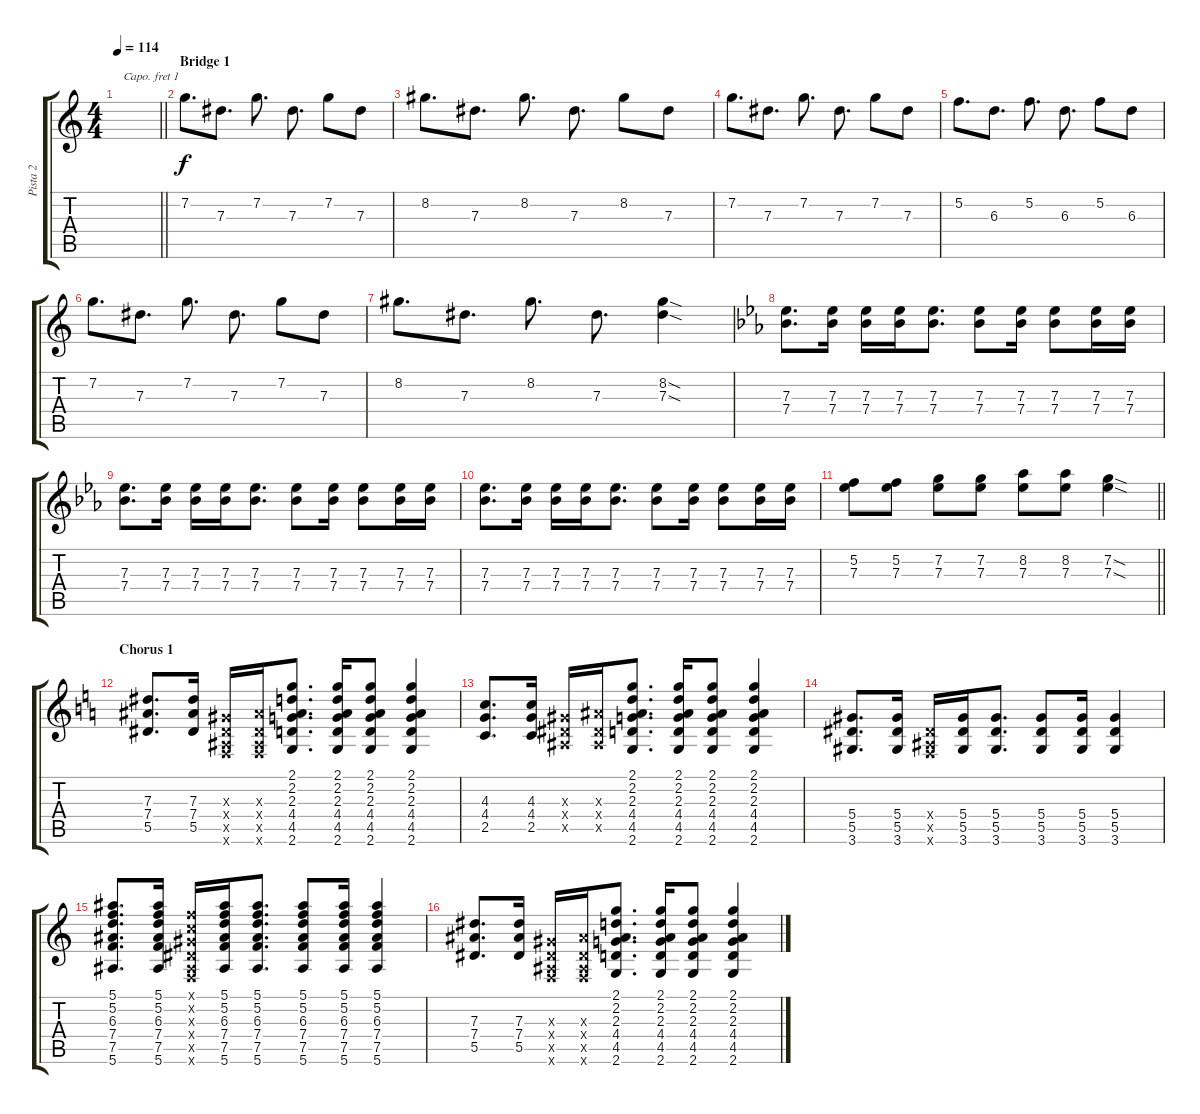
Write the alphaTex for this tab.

\track ("Pista 2" "Pista 2") {instrument overdrivenguitar}
\staff {score tabs}
\capo 1
\tuning (E4 B3 G3 D3 A2 E2) {hide}
\ts (4 4)
\tempo 114
\clef g2
\barLineRight lightlight
\ks c
|
\section ("" "Bridge 1")
7.2.8{d} 7.3.8{d} 7.2.8{d} 7.3.8{d} 7.2.8 7.3.8 |
8.2.8{d} 7.3.8{d} 8.2.8{d} 7.3.8{d} 8.2.8 7.3.8 |
7.2.8{d} 7.3.8{d} 7.2.8{d} 7.3.8{d} 7.2.8 7.3.8 |
5.2.8{d} 6.3.8{d} 5.2.8{d} 6.3.8{d} 5.2.8 6.3.8 |
7.2.8{d} 7.3.8{d} 7.2.8{d} 7.3.8{d} 7.2.8 7.3.8 |
8.2.8{d} 7.3.8{d} 8.2.8{d} 7.3.8{d} (8.2{sod} 7.3{sod}).4 |
\ks eb
(7.3 7.4).8{d} (7.3 7.4).16 (7.3 7.4).16 (7.3 7.4).16 (7.3 7.4).8{d} (7.3 7.4).8 (7.3 7.4).16 (7.3 7.4).8 (7.3 7.4).16 (7.3 7.4).16 |
(7.3 7.4).8{d} (7.3 7.4).16 (7.3 7.4).16 (7.3 7.4).16 (7.3 7.4).8{d} (7.3 7.4).8 (7.3 7.4).16 (7.3 7.4).8 (7.3 7.4).16 (7.3 7.4).16 |
(7.3 7.4).8{d} (7.3 7.4).16 (7.3 7.4).16 (7.3 7.4).16 (7.3 7.4).8{d} (7.3 7.4).8 (7.3 7.4).16 (7.3 7.4).8 (7.3 7.4).16 (7.3 7.4).16 |
\barLineRight lightlight
(5.2 7.3).8 (5.2 7.3).8 (7.2 7.3).8 (7.2 7.3).8 (8.2 7.3).8 (8.2 7.3).8 (7.2{sod} 7.3{sod}).4 |
\section ("" "Chorus 1")
\ks c
(7.3 7.4 5.5).8{d} (7.3 7.4 5.5).16 (0.3{x} 0.4{x} 0.5{x} 0.6{x}).16 (2.3{x} 0.4{x} 0.5{x} 0.6{x}).16 (2.1 2.2 2.3 4.4 4.5 2.6).8{d} (2.1 2.2 2.3 4.4 4.5 2.6).16 (2.1 2.2 2.3 4.4 4.5 2.6).8 (2.1 2.2 2.3 4.4 4.5 2.6).4 |
(4.3 4.4 2.5).8{d} (4.3 4.4 2.5).16 (0.3{x} 0.4{x} 0.5{x}).16 (2.3{x} 0.4{x} 0.5{x}).16 (2.1 2.2 2.3 4.4 4.5 2.6).8{d} (2.1 2.2 2.3 4.4 4.5 2.6).16 (2.1 2.2 2.3 4.4 4.5 2.6).8 (2.1 2.2 2.3 4.4 4.5 2.6).4 |
(5.4 5.5 3.6).8{d} (5.4 5.5 3.6).16 (0.4{x} 0.5{x} 0.6{x}).16 (5.4 5.5 3.6).16 (5.4 5.5 3.6).8{d} (5.4 5.5 3.6).8 (5.4 5.5 3.6).16 (5.4 5.5 3.6).4 |
(5.1 5.2 6.3 7.4 7.5 5.6).8{d} (5.1 5.2 6.3 7.4 7.5 5.6).16 (0.1{x} 0.2{x} 0.3{x} 0.4{x} 0.5{x} 0.6{x}).16 (5.1 5.2 6.3 7.4 7.5 5.6).16 (5.1 5.2 6.3 7.4 7.5 5.6).8{d} (5.1 5.2 6.3 7.4 7.5 5.6).8 (5.1 5.2 6.3 7.4 7.5 5.6).16 (5.1 5.2 6.3 7.4 7.5 5.6).4 |
(7.3 7.4 5.5).8{d} (7.3 7.4 5.5).16 (0.3{x} 0.4{x} 0.5{x} 0.6{x}).16 (2.3{x} 0.4{x} 0.5{x} 0.6{x}).16 (2.1 2.2 2.3 4.4 4.5 2.6).8{d} (2.1 2.2 2.3 4.4 4.5 2.6).16 (2.1 2.2 2.3 4.4 4.5 2.6).8 (2.1 2.2 2.3 4.4 4.5 2.6).4
